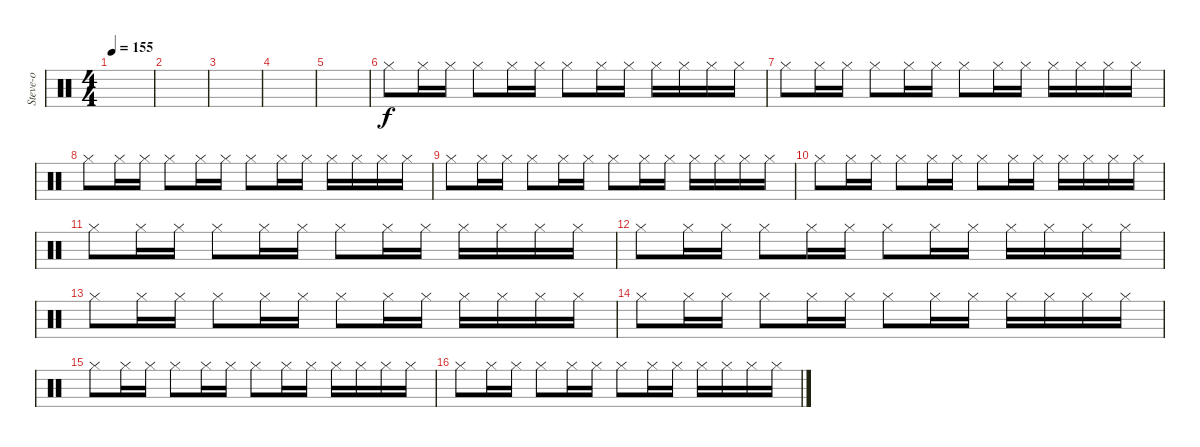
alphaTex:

\track ("Steve-o" "Steve-o") {instrument percussion}
\staff {score}
\articulation defaults
\ts (4 4)
\tempo 155
\clef neutral
\ks c
|
|
|
|
|
"Hi-Hat (closed)".8 "Hi-Hat (closed)".16 "Hi-Hat (closed)".16 "Hi-Hat (closed)".8 "Hi-Hat (closed)".16 "Hi-Hat (closed)".16 "Hi-Hat (closed)".8 "Hi-Hat (closed)".16 "Hi-Hat (closed)".16 "Hi-Hat (closed)".16 "Hi-Hat (closed)".16 "Hi-Hat (closed)".16 "Hi-Hat (closed)".16 |
"Hi-Hat (closed)".8 "Hi-Hat (closed)".16 "Hi-Hat (closed)".16 "Hi-Hat (closed)".8 "Hi-Hat (closed)".16 "Hi-Hat (closed)".16 "Hi-Hat (closed)".8 "Hi-Hat (closed)".16 "Hi-Hat (closed)".16 "Hi-Hat (closed)".16 "Hi-Hat (closed)".16 "Hi-Hat (closed)".16 "Hi-Hat (closed)".16 |
"Hi-Hat (closed)".8 "Hi-Hat (closed)".16 "Hi-Hat (closed)".16 "Hi-Hat (closed)".8 "Hi-Hat (closed)".16 "Hi-Hat (closed)".16 "Hi-Hat (closed)".8 "Hi-Hat (closed)".16 "Hi-Hat (closed)".16 "Hi-Hat (closed)".16 "Hi-Hat (closed)".16 "Hi-Hat (closed)".16 "Hi-Hat (closed)".16 |
"Hi-Hat (closed)".8 "Hi-Hat (closed)".16 "Hi-Hat (closed)".16 "Hi-Hat (closed)".8 "Hi-Hat (closed)".16 "Hi-Hat (closed)".16 "Hi-Hat (closed)".8 "Hi-Hat (closed)".16 "Hi-Hat (closed)".16 "Hi-Hat (closed)".16 "Hi-Hat (closed)".16 "Hi-Hat (closed)".16 "Hi-Hat (closed)".16 |
"Hi-Hat (closed)".8 "Hi-Hat (closed)".16 "Hi-Hat (closed)".16 "Hi-Hat (closed)".8 "Hi-Hat (closed)".16 "Hi-Hat (closed)".16 "Hi-Hat (closed)".8 "Hi-Hat (closed)".16 "Hi-Hat (closed)".16 "Hi-Hat (closed)".16 "Hi-Hat (closed)".16 "Hi-Hat (closed)".16 "Hi-Hat (closed)".16 |
"Hi-Hat (closed)".8 "Hi-Hat (closed)".16 "Hi-Hat (closed)".16 "Hi-Hat (closed)".8 "Hi-Hat (closed)".16 "Hi-Hat (closed)".16 "Hi-Hat (closed)".8 "Hi-Hat (closed)".16 "Hi-Hat (closed)".16 "Hi-Hat (closed)".16 "Hi-Hat (closed)".16 "Hi-Hat (closed)".16 "Hi-Hat (closed)".16 |
"Hi-Hat (closed)".8 "Hi-Hat (closed)".16 "Hi-Hat (closed)".16 "Hi-Hat (closed)".8 "Hi-Hat (closed)".16 "Hi-Hat (closed)".16 "Hi-Hat (closed)".8 "Hi-Hat (closed)".16 "Hi-Hat (closed)".16 "Hi-Hat (closed)".16 "Hi-Hat (closed)".16 "Hi-Hat (closed)".16 "Hi-Hat (closed)".16 |
"Hi-Hat (closed)".8 "Hi-Hat (closed)".16 "Hi-Hat (closed)".16 "Hi-Hat (closed)".8 "Hi-Hat (closed)".16 "Hi-Hat (closed)".16 "Hi-Hat (closed)".8 "Hi-Hat (closed)".16 "Hi-Hat (closed)".16 "Hi-Hat (closed)".16 "Hi-Hat (closed)".16 "Hi-Hat (closed)".16 "Hi-Hat (closed)".16 |
"Hi-Hat (closed)".8 "Hi-Hat (closed)".16 "Hi-Hat (closed)".16 "Hi-Hat (closed)".8 "Hi-Hat (closed)".16 "Hi-Hat (closed)".16 "Hi-Hat (closed)".8 "Hi-Hat (closed)".16 "Hi-Hat (closed)".16 "Hi-Hat (closed)".16 "Hi-Hat (closed)".16 "Hi-Hat (closed)".16 "Hi-Hat (closed)".16 |
"Hi-Hat (closed)".8 "Hi-Hat (closed)".16 "Hi-Hat (closed)".16 "Hi-Hat (closed)".8 "Hi-Hat (closed)".16 "Hi-Hat (closed)".16 "Hi-Hat (closed)".8 "Hi-Hat (closed)".16 "Hi-Hat (closed)".16 "Hi-Hat (closed)".16 "Hi-Hat (closed)".16 "Hi-Hat (closed)".16 "Hi-Hat (closed)".16 |
"Hi-Hat (closed)".8 "Hi-Hat (closed)".16 "Hi-Hat (closed)".16 "Hi-Hat (closed)".8 "Hi-Hat (closed)".16 "Hi-Hat (closed)".16 "Hi-Hat (closed)".8 "Hi-Hat (closed)".16 "Hi-Hat (closed)".16 "Hi-Hat (closed)".16 "Hi-Hat (closed)".16 "Hi-Hat (closed)".16 "Hi-Hat (closed)".16
